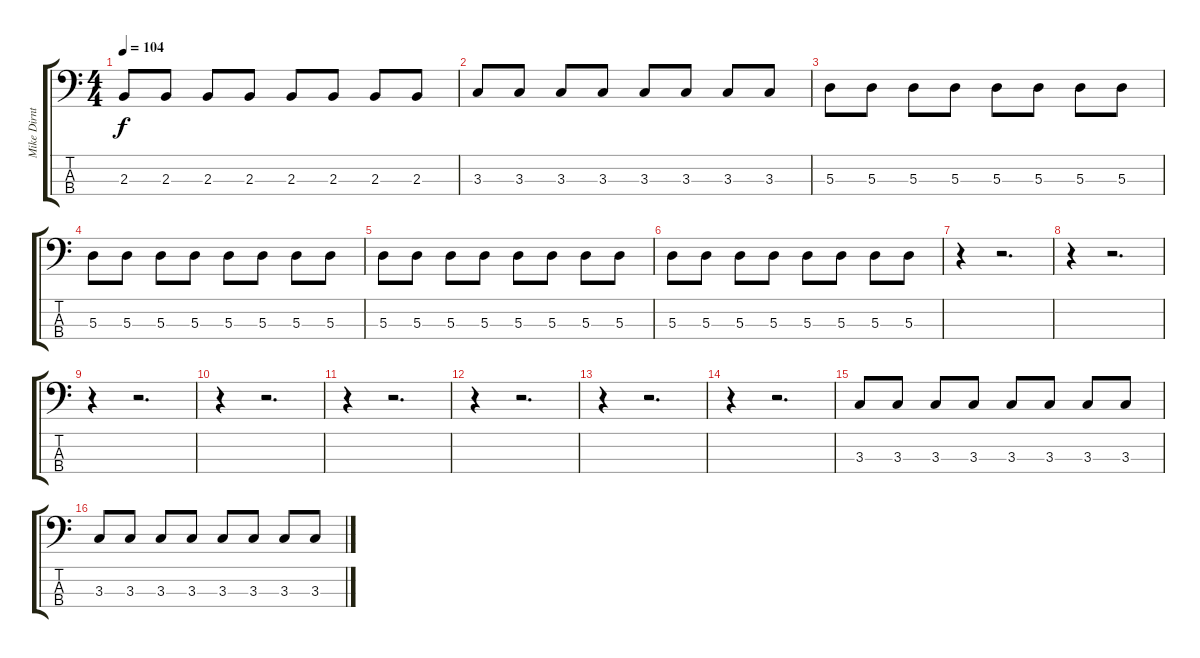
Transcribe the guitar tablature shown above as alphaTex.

\track ("Mike Dirnt" "Mike Dirnt") {instrument electricbasspick}
\staff {score tabs}
\tuning (G2 D2 A1 E1) {hide}
\ts (4 4)
\tempo 104
\clef f4
\ks c
2.3.8{dy f} 2.3.8 2.3.8 2.3.8 2.3.8 2.3.8 2.3.8 2.3.8 |
3.3.8 3.3.8 3.3.8 3.3.8 3.3.8 3.3.8 3.3.8 3.3.8 |
5.3.8 5.3.8 5.3.8 5.3.8 5.3.8 5.3.8 5.3.8 5.3.8 |
5.3.8 5.3.8 5.3.8 5.3.8 5.3.8 5.3.8 5.3.8 5.3.8 |
5.3.8 5.3.8 5.3.8 5.3.8 5.3.8 5.3.8 5.3.8 5.3.8 |
5.3.8 5.3.8 5.3.8 5.3.8 5.3.8 5.3.8 5.3.8 5.3.8 |
r.4 r.2{d} |
r.4 r.2{d} |
r.4 r.2{d} |
r.4 r.2{d} |
r.4 r.2{d} |
r.4 r.2{d} |
r.4 r.2{d} |
r.4 r.2{d} |
3.3.8 3.3.8 3.3.8 3.3.8 3.3.8 3.3.8 3.3.8 3.3.8 |
3.3.8 3.3.8 3.3.8 3.3.8 3.3.8 3.3.8 3.3.8 3.3.8
